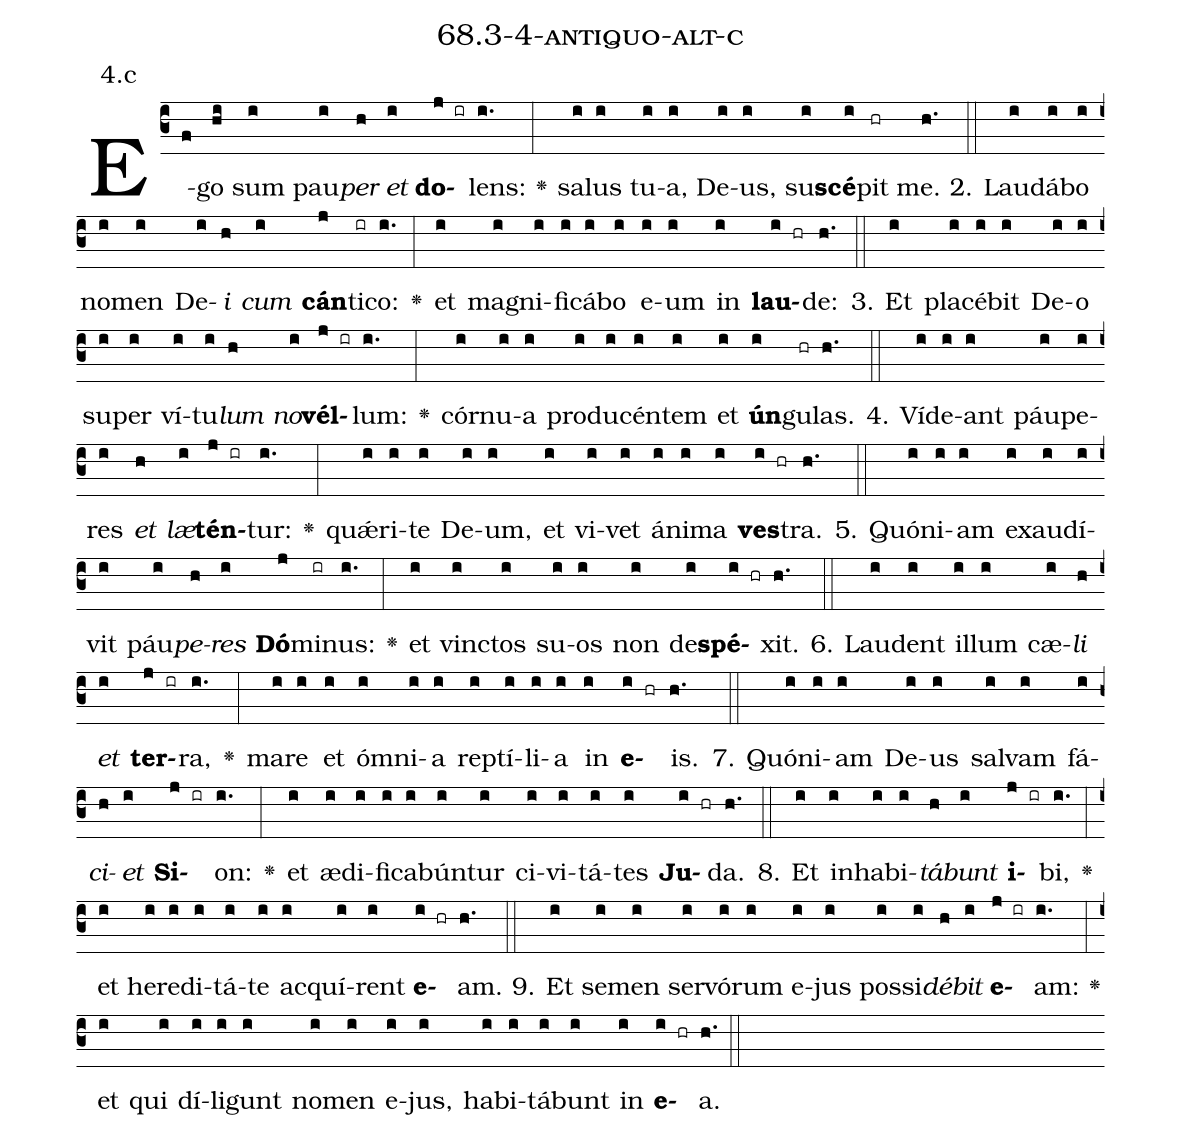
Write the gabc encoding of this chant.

name: 68.3-4-antiquo-alt-c;
annotation: 4.c;
%%
(c3)E(f)go(hi) sum(i) pau(i)<i>per</i>(h) <i>et</i>(i) <b>do</b>(j ir)lens:(i.) <v>\greheightstar</v>(:) sa(i)lus(i) tu(i)a,(i) De(i)us,(i) su(i)<b>scé</b>(i)pit(hr) me.(h.) (::)
2. Lau(i)dá(i)bo(i) no(i)men(i) De(i)<i>i</i>(h) <i>cum</i>(i) <b>cán</b>(j)ti(ir)co:(i.) <v>\greheightstar</v>(:) et(i) ma(i)gni(i)fi(i)cá(i)bo(i) e(i)um(i) in(i) <b>lau</b>(i hr)de:(h.) (::)
3. Et(i) pla(i)cé(i)bit(i) De(i)o(i) su(i)per(i) ví(i)tu(i)<i>lum</i>(h) <i>no</i>(i)<b>vél</b>(j ir)lum:(i.) <v>\greheightstar</v>(:) cór(i)nu(i)a(i) pro(i)du(i)cén(i)tem(i) et(i) <b>ún</b>(i)gu(hr)las.(h.) (::)
4. Ví(i)de(i)ant(i) páu(i)pe(i)res(i) <i>et</i>(h) <i>læ</i>(i)<b>tén</b>(j ir)tur:(i.) <v>\greheightstar</v>(:) quǽ(i)ri(i)te(i) De(i)um,(i) et(i) vi(i)vet(i) á(i)ni(i)ma(i) <b>ves</b>(i hr)tra.(h.) (::)
5. Quón(i)i(i)am(i) ex(i)au(i)dí(i)vit(i) páu(i)<i>pe</i>(h)<i>res</i>(i) <b>Dó</b>(j)mi(ir)nus:(i.) <v>\greheightstar</v>(:) et(i) vinc(i)tos(i) su(i)os(i) non(i) de(i)<b>spé</b>(i hr)xit.(h.) (::)
6. Lau(i)dent(i) il(i)lum(i) cæ(i)<i>li</i>(h) <i>et</i>(i) <b>ter</b>(j ir)ra,(i.) <v>\greheightstar</v>(:) ma(i)re(i) et(i) óm(i)ni(i)a(i) rep(i)tí(i)li(i)a(i) in(i) <b>e</b>(i hr)is.(h.) (::)
7. Quón(i)i(i)am(i) De(i)us(i) sal(i)vam(i) fá(i)<i>ci</i>(h)<i>et</i>(i) <b>Si</b>(j ir)on:(i.) <v>\greheightstar</v>(:) et(i) æ(i)di(i)fi(i)ca(i)bún(i)tur(i) ci(i)vi(i)tá(i)tes(i) <b>Ju</b>(i hr)da.(h.) (::)
8. Et(i) in(i)ha(i)bi(i)<i>tá</i>(h)<i>bunt</i>(i) <b>i</b>(j ir)bi,(i.) <v>\greheightstar</v>(:) et(i) he(i)re(i)di(i)tá(i)te(i) ac(i)quí(i)rent(i) <b>e</b>(i hr)am.(h.) (::)
9. Et(i) se(i)men(i) ser(i)vó(i)rum(i) e(i)jus(i) pos(i)si(i)<i>dé</i>(h)<i>bit</i>(i) <b>e</b>(j ir)am:(i.) <v>\greheightstar</v>(:) et(i) qui(i) dí(i)li(i)gunt(i) no(i)men(i) e(i)jus,(i) ha(i)bi(i)tá(i)bunt(i) in(i) <b>e</b>(i hr)a.(h.) (::)
